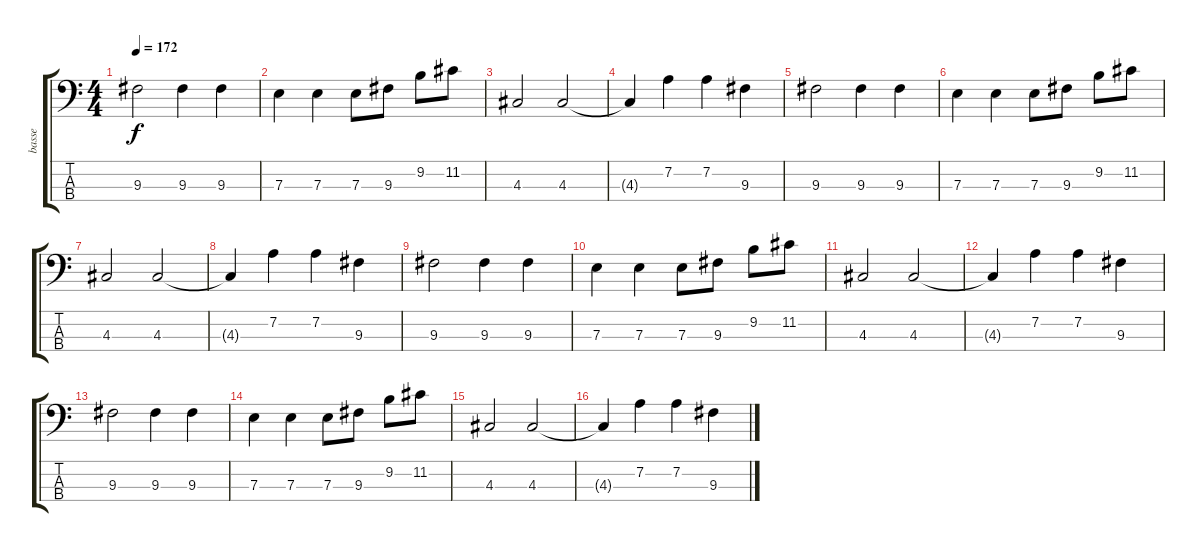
\track ("basse" "basse") {instrument electricbassfinger}
\staff {score tabs}
\tuning (G2 D2 A1 E1) {hide}
\ts (4 4)
\tempo 172
\clef f4
\ks c
9.3.2{dy f} 9.3.4 9.3.4 |
7.3.4 7.3.4 7.3.8 9.3.8 9.2.8 11.2.8 |
4.3.2 4.3.2 |
4.3{t}.4 7.2.4 7.2.4 9.3.4 |
9.3.2 9.3.4 9.3.4 |
7.3.4 7.3.4 7.3.8 9.3.8 9.2.8 11.2.8 |
4.3.2 4.3.2 |
4.3{t}.4 7.2.4 7.2.4 9.3.4 |
9.3.2 9.3.4 9.3.4 |
7.3.4 7.3.4 7.3.8 9.3.8 9.2.8 11.2.8 |
4.3.2 4.3.2 |
4.3{t}.4 7.2.4 7.2.4 9.3.4 |
9.3.2 9.3.4 9.3.4 |
7.3.4 7.3.4 7.3.8 9.3.8 9.2.8 11.2.8 |
4.3.2 4.3.2 |
4.3{t}.4 7.2.4 7.2.4 9.3.4
